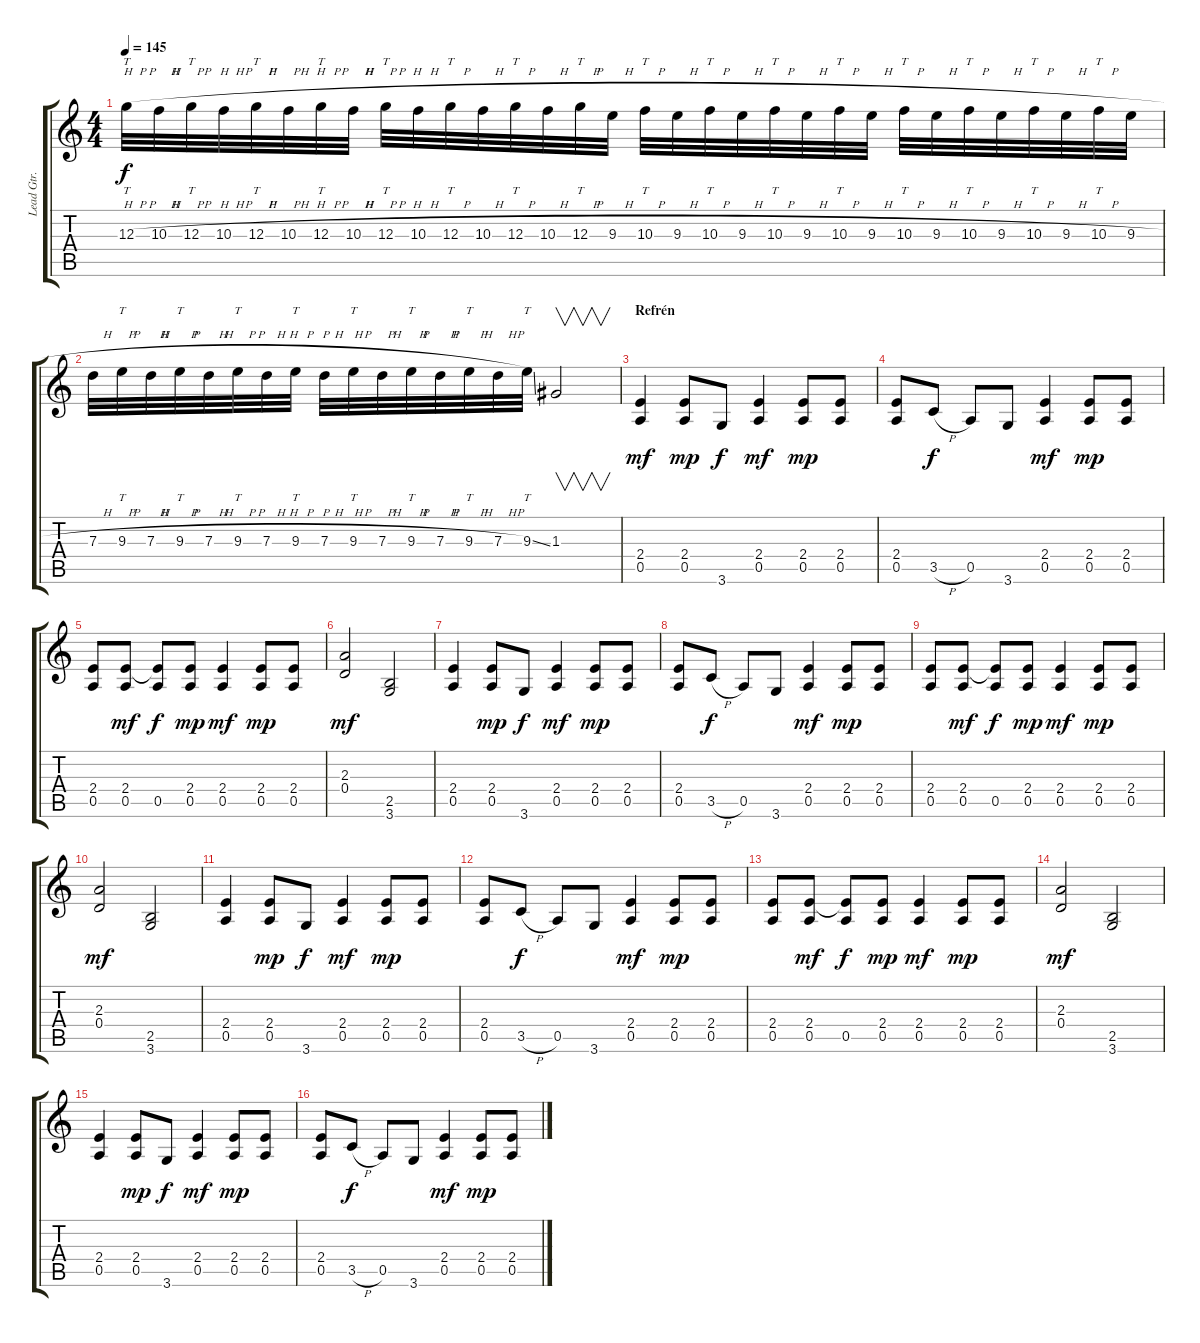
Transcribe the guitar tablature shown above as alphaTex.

\track ("Lead Gtr." "Lead Gtr.") {instrument distortionguitar}
\staff {score tabs}
\tuning (E4 B3 G3 D3 A2 E2) {hide}
\ts (4 4)
\tempo 145
\clef g2
\ks c
12.3{h}.32{tt dy f} 10.3{h}.32 12.3{h}.32{tt} 10.3{h}.32 12.3{h}.32{tt} 10.3{h}.32 12.3{h}.32{tt} 10.3{h}.32 12.3{h}.32{tt} 10.3{h}.32 12.3{h}.32{tt} 10.3{h}.32 12.3{h}.32{tt} 10.3{h}.32 12.3{h}.32{tt} 9.3{h}.32 10.3{h}.32{tt} 9.3{h}.32 10.3{h}.32{tt} 9.3{h}.32 10.3{h}.32{tt} 9.3{h}.32 10.3{h}.32{tt} 9.3{h}.32 10.3{h}.32{tt} 9.3{h}.32 10.3{h}.32{tt} 9.3{h}.32 10.3{h}.32{tt} 9.3{h}.32 10.3{h}.32{tt} 9.3{h}.32 |
7.3{h}.32 9.3{h}.32{tt} 7.3{h}.32 9.3{h}.32{tt} 7.3{h}.32 9.3{h}.32{tt} 7.3{h}.32 9.3{h}.32{tt} 7.3{h}.32 9.3{h}.32{tt} 7.3{h}.32 9.3{h}.32{tt} 7.3{h}.32 9.3{h}.32{tt} 7.3{h}.32 9.3{ss}.32{tt} 1.3.2{v} |
\section ("" "Refrén")
(2.4 0.5).4{dy mf volume 13 balance 4 instrument distortionguitar} (2.4 0.5).8{dy mp} 3.6.8{dy f} (2.4 0.5).4{dy mf} (2.4 0.5).8{dy mp} (2.4 0.5).8 |
(2.4 0.5).8 3.5{h}.8{dy f} 0.5.8 3.6.8 (2.4 0.5).4{dy mf} (2.4 0.5).8{dy mp} (2.4 0.5).8 |
(2.4 0.5).8 (2.4 0.5).8{dy mf} (2.4{t} 0.5).8{dy f} (2.4 0.5).8{dy mp} (2.4 0.5).4{dy mf} (2.4 0.5).8{dy mp} (2.4 0.5).8 |
(2.3 0.4).2{dy mf} (2.5 3.6).2 |
(2.4 0.5).4 (2.4 0.5).8{dy mp} 3.6.8{dy f} (2.4 0.5).4{dy mf} (2.4 0.5).8{dy mp} (2.4 0.5).8 |
(2.4 0.5).8 3.5{h}.8{dy f} 0.5.8 3.6.8 (2.4 0.5).4{dy mf} (2.4 0.5).8{dy mp} (2.4 0.5).8 |
(2.4 0.5).8 (2.4 0.5).8{dy mf} (2.4{t} 0.5).8{dy f} (2.4 0.5).8{dy mp} (2.4 0.5).4{dy mf} (2.4 0.5).8{dy mp} (2.4 0.5).8 |
(2.3 0.4).2{dy mf} (2.5 3.6).2 |
(2.4 0.5).4 (2.4 0.5).8{dy mp} 3.6.8{dy f} (2.4 0.5).4{dy mf} (2.4 0.5).8{dy mp} (2.4 0.5).8 |
(2.4 0.5).8 3.5{h}.8{dy f} 0.5.8 3.6.8 (2.4 0.5).4{dy mf} (2.4 0.5).8{dy mp} (2.4 0.5).8 |
(2.4 0.5).8 (2.4 0.5).8{dy mf} (2.4{t} 0.5).8{dy f} (2.4 0.5).8{dy mp} (2.4 0.5).4{dy mf} (2.4 0.5).8{dy mp} (2.4 0.5).8 |
(2.3 0.4).2{dy mf} (2.5 3.6).2 |
(2.4 0.5).4 (2.4 0.5).8{dy mp} 3.6.8{dy f} (2.4 0.5).4{dy mf} (2.4 0.5).8{dy mp} (2.4 0.5).8 |
(2.4 0.5).8 3.5{h}.8{dy f} 0.5.8 3.6.8 (2.4 0.5).4{dy mf} (2.4 0.5).8{dy mp} (2.4 0.5).8
